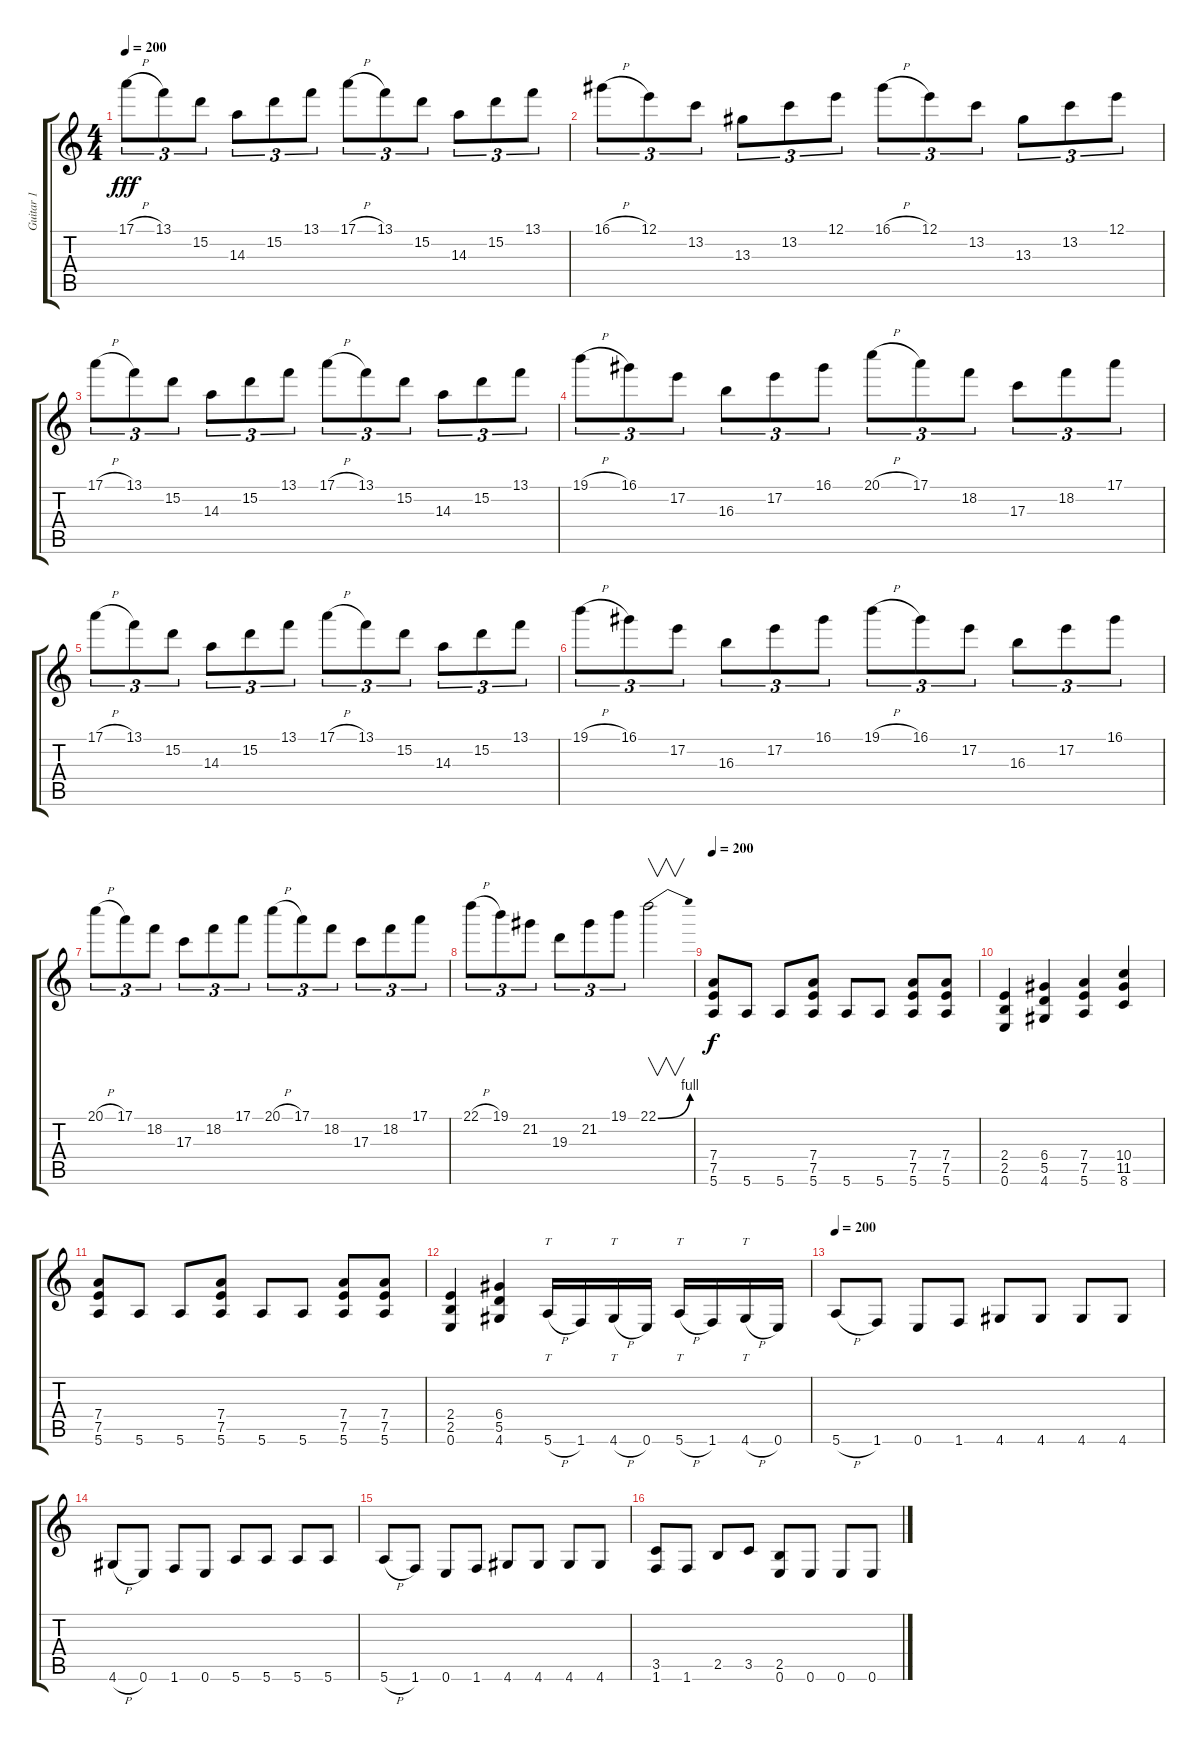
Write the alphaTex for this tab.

\track ("Guitar 1" "Guitar 1") {instrument distortionguitar}
\staff {score tabs}
\tuning (E4 B3 G3 D3 A2 E2) {hide}
\ts (4 4)
\tempo 200
\clef g2
\ks c
17.1{h}.8{tu (3 2) dy fff} 13.1.8{tu (3 2)} 15.2.8{tu (3 2)} 14.3.8{tu (3 2)} 15.2.8{tu (3 2)} 13.1.8{tu (3 2)} 17.1{h}.8{tu (3 2)} 13.1.8{tu (3 2)} 15.2.8{tu (3 2)} 14.3.8{tu (3 2)} 15.2.8{tu (3 2)} 13.1.8{tu (3 2)} |
16.1{h}.8{tu (3 2)} 12.1.8{tu (3 2)} 13.2.8{tu (3 2)} 13.3.8{tu (3 2)} 13.2.8{tu (3 2)} 12.1.8{tu (3 2)} 16.1{h}.8{tu (3 2)} 12.1.8{tu (3 2)} 13.2.8{tu (3 2)} 13.3.8{tu (3 2)} 13.2.8{tu (3 2)} 12.1.8{tu (3 2)} |
17.1{h}.8{tu (3 2)} 13.1.8{tu (3 2)} 15.2.8{tu (3 2)} 14.3.8{tu (3 2)} 15.2.8{tu (3 2)} 13.1.8{tu (3 2)} 17.1{h}.8{tu (3 2)} 13.1.8{tu (3 2)} 15.2.8{tu (3 2)} 14.3.8{tu (3 2)} 15.2.8{tu (3 2)} 13.1.8{tu (3 2)} |
19.1{h}.8{tu (3 2)} 16.1.8{tu (3 2)} 17.2.8{tu (3 2)} 16.3.8{tu (3 2)} 17.2.8{tu (3 2)} 16.1.8{tu (3 2)} 20.1{h}.8{tu (3 2)} 17.1.8{tu (3 2)} 18.2.8{tu (3 2)} 17.3.8{tu (3 2)} 18.2.8{tu (3 2)} 17.1.8{tu (3 2)} |
17.1{h}.8{tu (3 2)} 13.1.8{tu (3 2)} 15.2.8{tu (3 2)} 14.3.8{tu (3 2)} 15.2.8{tu (3 2)} 13.1.8{tu (3 2)} 17.1{h}.8{tu (3 2)} 13.1.8{tu (3 2)} 15.2.8{tu (3 2)} 14.3.8{tu (3 2)} 15.2.8{tu (3 2)} 13.1.8{tu (3 2)} |
19.1{h}.8{tu (3 2)} 16.1.8{tu (3 2)} 17.2.8{tu (3 2)} 16.3.8{tu (3 2)} 17.2.8{tu (3 2)} 16.1.8{tu (3 2)} 19.1{h}.8{tu (3 2)} 16.1.8{tu (3 2)} 17.2.8{tu (3 2)} 16.3.8{tu (3 2)} 17.2.8{tu (3 2)} 16.1.8{tu (3 2)} |
20.1{h}.8{tu (3 2)} 17.1.8{tu (3 2)} 18.2.8{tu (3 2)} 17.3.8{tu (3 2)} 18.2.8{tu (3 2)} 17.1.8{tu (3 2)} 20.1{h}.8{tu (3 2)} 17.1.8{tu (3 2)} 18.2.8{tu (3 2)} 17.3.8{tu (3 2)} 18.2.8{tu (3 2)} 17.1.8{tu (3 2)} |
22.1{h}.8{tu (3 2)} 19.1.8{tu (3 2)} 21.2.8{tu (3 2)} 19.3.8{tu (3 2)} 21.2.8{tu (3 2)} 19.1.8{tu (3 2)} 22.1{be (bend 0 0 60 4)}.2{v} |
\tempo 200
(7.4 7.5 5.6).8{dy f volume 14} 5.6.8 5.6.8 (7.4 7.5 5.6).8 5.6.8 5.6.8 (7.4 7.5 5.6).8 (7.4 7.5 5.6).8 |
(2.4 2.5 0.6).4 (6.4 5.5 4.6).4 (7.4 7.5 5.6).4 (10.4 11.5 8.6).4 |
(7.4 7.5 5.6).8 5.6.8 5.6.8 (7.4 7.5 5.6).8 5.6.8 5.6.8 (7.4 7.5 5.6).8 (7.4 7.5 5.6).8 |
(2.4 2.5 0.6).4 (6.4 5.5 4.6).4 5.6{h}.16{tt} 1.6.16 4.6{h}.16{tt} 0.6.16 5.6{h}.16{tt} 1.6.16 4.6{h}.16{tt} 0.6.16 |
\tempo 200
5.6{h}.8 1.6.8 0.6.8 1.6.8 4.6.8 4.6.8 4.6.8 4.6.8 |
4.6{h}.8 0.6.8 1.6.8 0.6.8 5.6.8 5.6.8 5.6.8 5.6.8 |
5.6{h}.8 1.6.8 0.6.8 1.6.8 4.6.8 4.6.8 4.6.8 4.6.8 |
(3.5 1.6).8 1.6.8 2.5.8 3.5.8 (2.5 0.6).8 0.6.8 0.6.8 0.6.8
